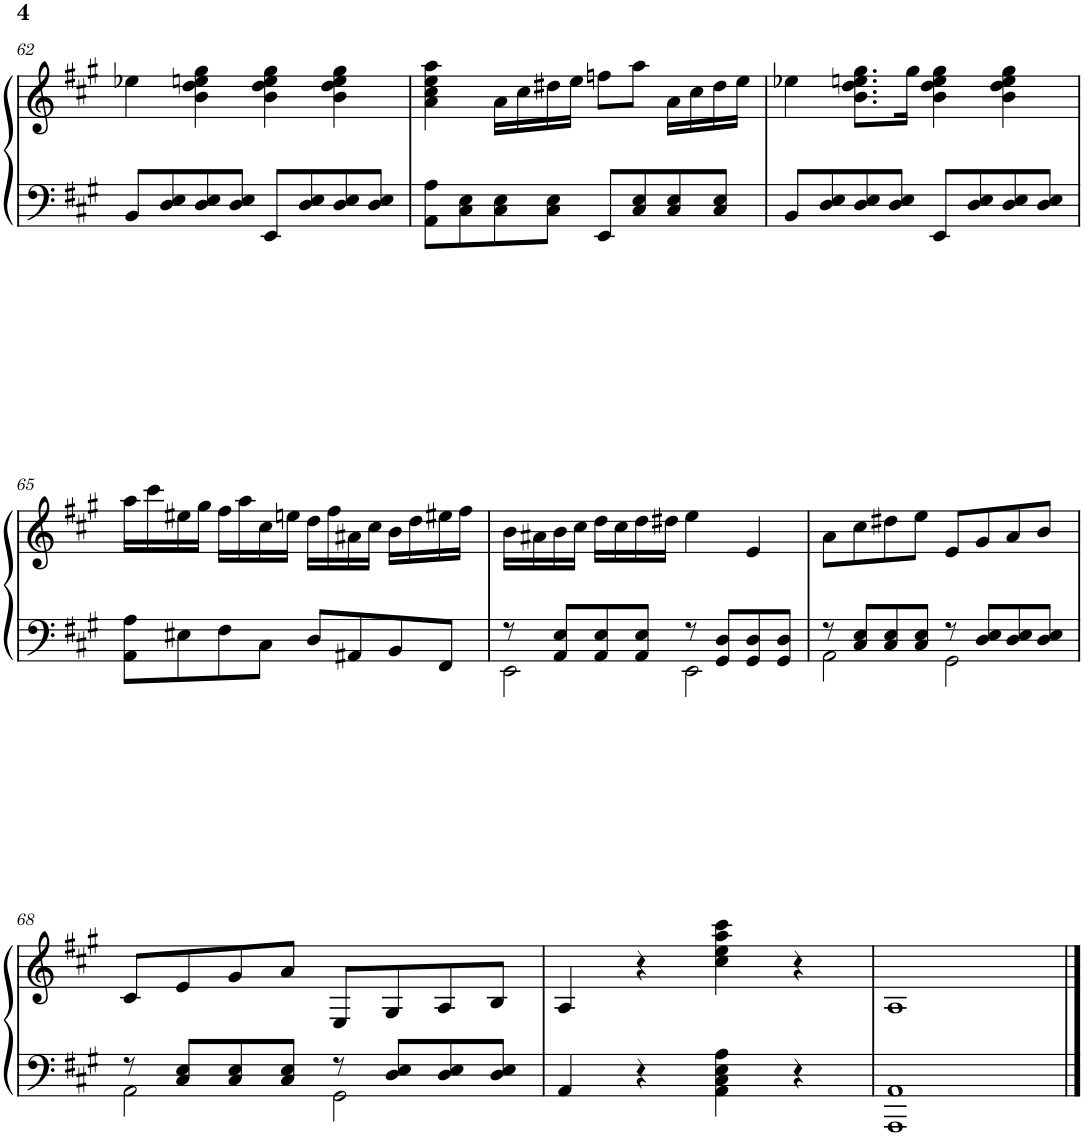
**kern	**kern
*part1	*part1
*staff2	*staff1
*I"Piano	*
*I'Pno.	*
!!LO:PB:g=z
*clefF4	*clefG2
*k[f#c#g#]	*k[f#c#g#]
*M4/4	*M4/4
=62	=62
8BB/L	4ee-X\
8D/ 8E/	.
8D/ 8E/	4b\ 4dd\ 4een\ 4gg#\
8D/ 8E/J	.
8EE/L	4b\ 4dd\ 4ee\ 4gg#\
8D/ 8E/	.
8D/ 8E/	4b\ 4dd\ 4ee\ 4gg#\
8D/ 8E/J	.
=63	=63
8AA\ 8A\L	4a\ 4cc#\ 4ee\ 4aa\
8C#\ 8E\	.
8C#\ 8E\	16a\LL
.	16cc#\
8C#\ 8E\J	16dd#X\
.	16ee\JJ
8EE/L	8ffn\L
8C#/ 8E/	8aa\J
8C#/ 8E/	16a\LL
.	16cc#\
8C#/ 8E/J	16dd#\
.	16ee\JJ
=64	=64
8BB/L	4ee-X\
8D/ 8E/	.
8D/ 8E/	8.b\ 8.dd\ 8.een\ 8.gg#\L
8D/ 8E/J	.
.	16gg#\Jk
8EE/L	4b\ 4dd\ 4ee\ 4gg#\
8D/ 8E/	.
8D/ 8E/	4b\ 4dd\ 4ee\ 4gg#\
8D/ 8E/J	.
!!LO:LB:g=z
=65	=65
8AA\ 8A\L	16aa\LL
.	16ccc#\
8E#X\	16ee#X\
.	16gg#\JJ
8F#\	16ff#\LL
.	16aa\
8C#\J	16cc#\
.	16een\JJ
8D/L	16dd\LL
.	16ff#\
8AA#X/	16a#X\
.	16cc#\JJ
8BB/	16b\LL
.	16dd\
8FF#/J	16ee#X\
.	16ff#\JJ
=66	=66
*^	*
8r	2EE\	16b\LL
.	.	16a#X\
8AA/ 8E/L	.	16b\
.	.	16cc#\JJ
8AA/ 8E/	.	16dd\LL
.	.	16cc#\
8AA/ 8E/J	.	16dd\
.	.	16dd#X\JJ
8r	2EE\	4ee\
8GG#/ 8D/L	.	.
8GG#/ 8D/	.	4e/
8GG#/ 8D/J	.	.
=67	=67	=67
8r	2AA\	8a\L
8C#/ 8E/L	.	8cc#\
8C#/ 8E/	.	8dd#X\
8C#/ 8E/J	.	8ee\J
8r	2GG#\	8e/L
8D/ 8E/L	.	8g#/
8D/ 8E/	.	8a/
8D/ 8E/J	.	8b/J
!!LO:LB:g=z
=68	=68	=68
8r	2AA\	8c#/L
8C#/ 8E/L	.	8e/
8C#/ 8E/	.	8g#/
8C#/ 8E/J	.	8a/J
8r	2GG#\	8E/L
8D/ 8E/L	.	8G#/
8D/ 8E/	.	8A/
8D/ 8E/J	.	8B/J
*v	*v	*
=69	=69
4AA/	4A/
4r	4r
4AA\ 4C#\ 4E\ 4A\	4cc#\ 4ee\ 4aa\ 4ccc#\
4r	4r
=70	=70
1AAA 1AA	1A
==	==
*-	*-
